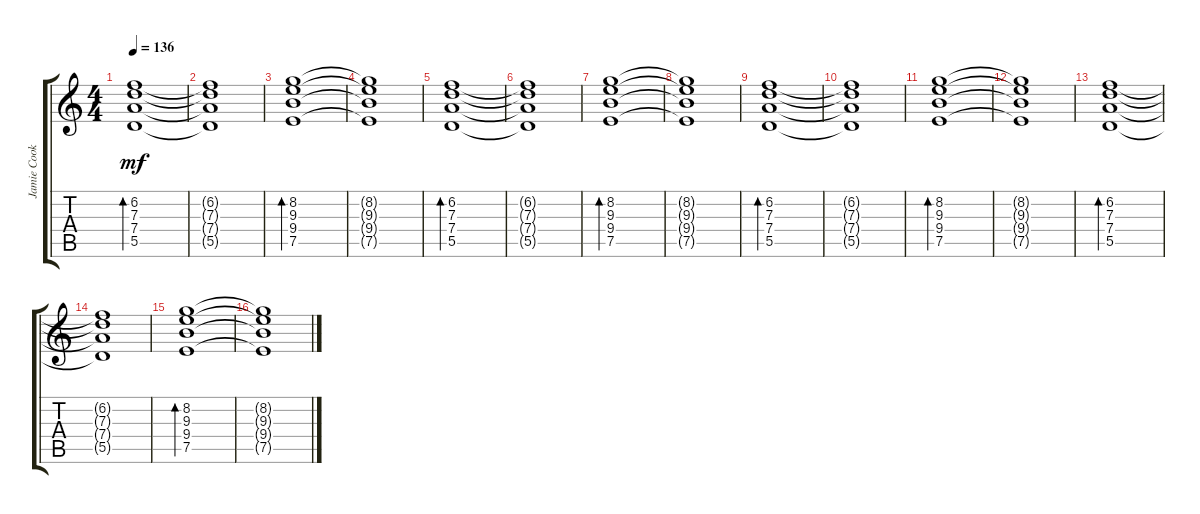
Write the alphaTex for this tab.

\track ("Jamie Cook" "Jamie Cook") {instrument overdrivenguitar}
\staff {score tabs}
\tuning (E4 B3 G3 D3 A2 E2) {hide}
\ts (4 4)
\tempo 136
\clef g2
\ks c
(6.2 7.3 7.4 5.5).1{bd 480 dy mf} |
(6.2{t} 7.3{t} 7.4{t} 5.5{t}).1 |
(8.2 9.3 9.4 7.5).1{bd 480} |
(8.2{t} 9.3{t} 9.4{t} 7.5{t}).1 |
(6.2 7.3 7.4 5.5).1{bd 480} |
(6.2{t} 7.3{t} 7.4{t} 5.5{t}).1 |
(8.2 9.3 9.4 7.5).1{bd 480} |
(8.2{t} 9.3{t} 9.4{t} 7.5{t}).1 |
(6.2 7.3 7.4 5.5).1{bd 480} |
(6.2{t} 7.3{t} 7.4{t} 5.5{t}).1 |
(8.2 9.3 9.4 7.5).1{bd 480} |
(8.2{t} 9.3{t} 9.4{t} 7.5{t}).1 |
(6.2 7.3 7.4 5.5).1{bd 480} |
(6.2{t} 7.3{t} 7.4{t} 5.5{t}).1 |
(8.2 9.3 9.4 7.5).1{bd 480} |
(8.2{t} 9.3{t} 9.4{t} 7.5{t}).1
